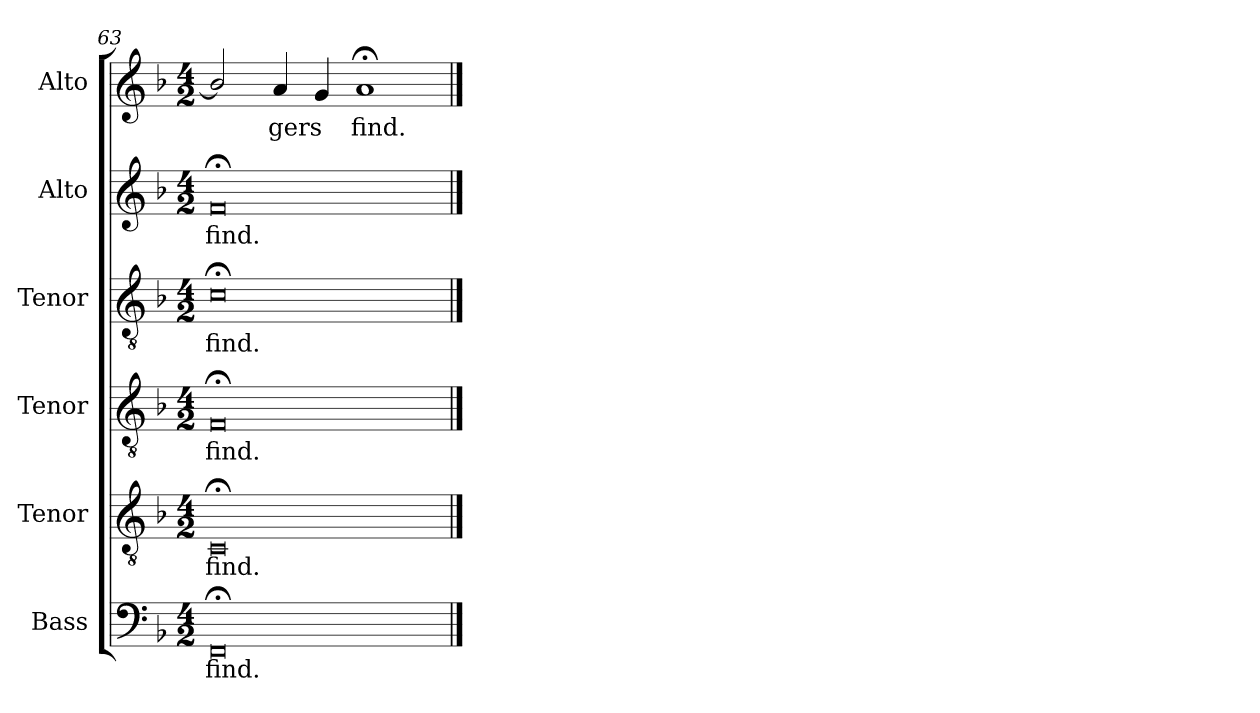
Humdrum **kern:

**kern	**text	**kern	**text	**kern	**text	**kern	**text	**kern	**text	**kern	**text
*part6	*part6	*part5	*part5	*part4	*part4	*part3	*part3	*part2	*part2	*part1	*part1
*staff6	*staff6	*staff5	*staff5	*staff4	*staff4	*staff3	*staff3	*staff2	*staff2	*staff1	*staff1
*I"Bass	*	*I"Tenor	*	*I"Tenor	*	*I"Tenor	*	*I"Alto	*	*I"Alto	*
*I'B.	*	*I'T.	*	*I'T.	*	*I'T.	*	*I'A.	*	*I'A.	*
*clefF4	*	*clefGv2	*	*clefGv2	*	*clefGv2	*	*clefG2	*	*clefG2	*
*	*	*ITrd7c12	*	*ITrd7c12	*	*ITrd7c12	*	*	*	*	*
*k[b-]	*	*k[b-]	*	*k[b-]	*	*k[b-]	*	*k[b-]	*	*k[b-]	*
*F:	*	*F:	*	*F:	*	*F:	*	*F:	*	*F:	*
*M4/2	*	*M4/2	*	*M4/2	*	*M4/2	*	*M4/2	*	*M4/2	*
=63	=63	=63	=63	=63	=63	=63	=63	=63	=63	=63	=63
!	!LO:LY:b:color=#000000	!	!	!	!	!	!	!	!	!	!
!	!	!	!LO:LY:b:color=#000000	!	!	!	!	!	!	!	!
!	!	!	!	!	!LO:LY:b:color=#000000	!	!	!	!	!	!
!	!	!	!	!	!	!	!LO:LY:b:color=#000000	!	!	!	!
!	!	!	!	!	!	!	!	!	!LO:LY:b:color=#000000	!	!
0FF;i	find.	0CC;i	find.	0FF;i	find.	0C;i	find.	0f;i	find.	2b-i/]	.
!	!	!	!	!	!	!	!	!	!	!	!LO:LY:b:color=#000000
.	.	.	.	.	.	.	.	.	.	4ai/	-gers
.	.	.	.	.	.	.	.	.	.	4gi/	.
!	!	!	!	!	!	!	!	!	!	!	!LO:LY:b:color=#000000
.	.	.	.	.	.	.	.	.	.	1a;i	find.
==	==	==	==	==	==	==	==	==	==	==	==
*-	*-	*-	*-	*-	*-	*-	*-	*-	*-	*-	*-
